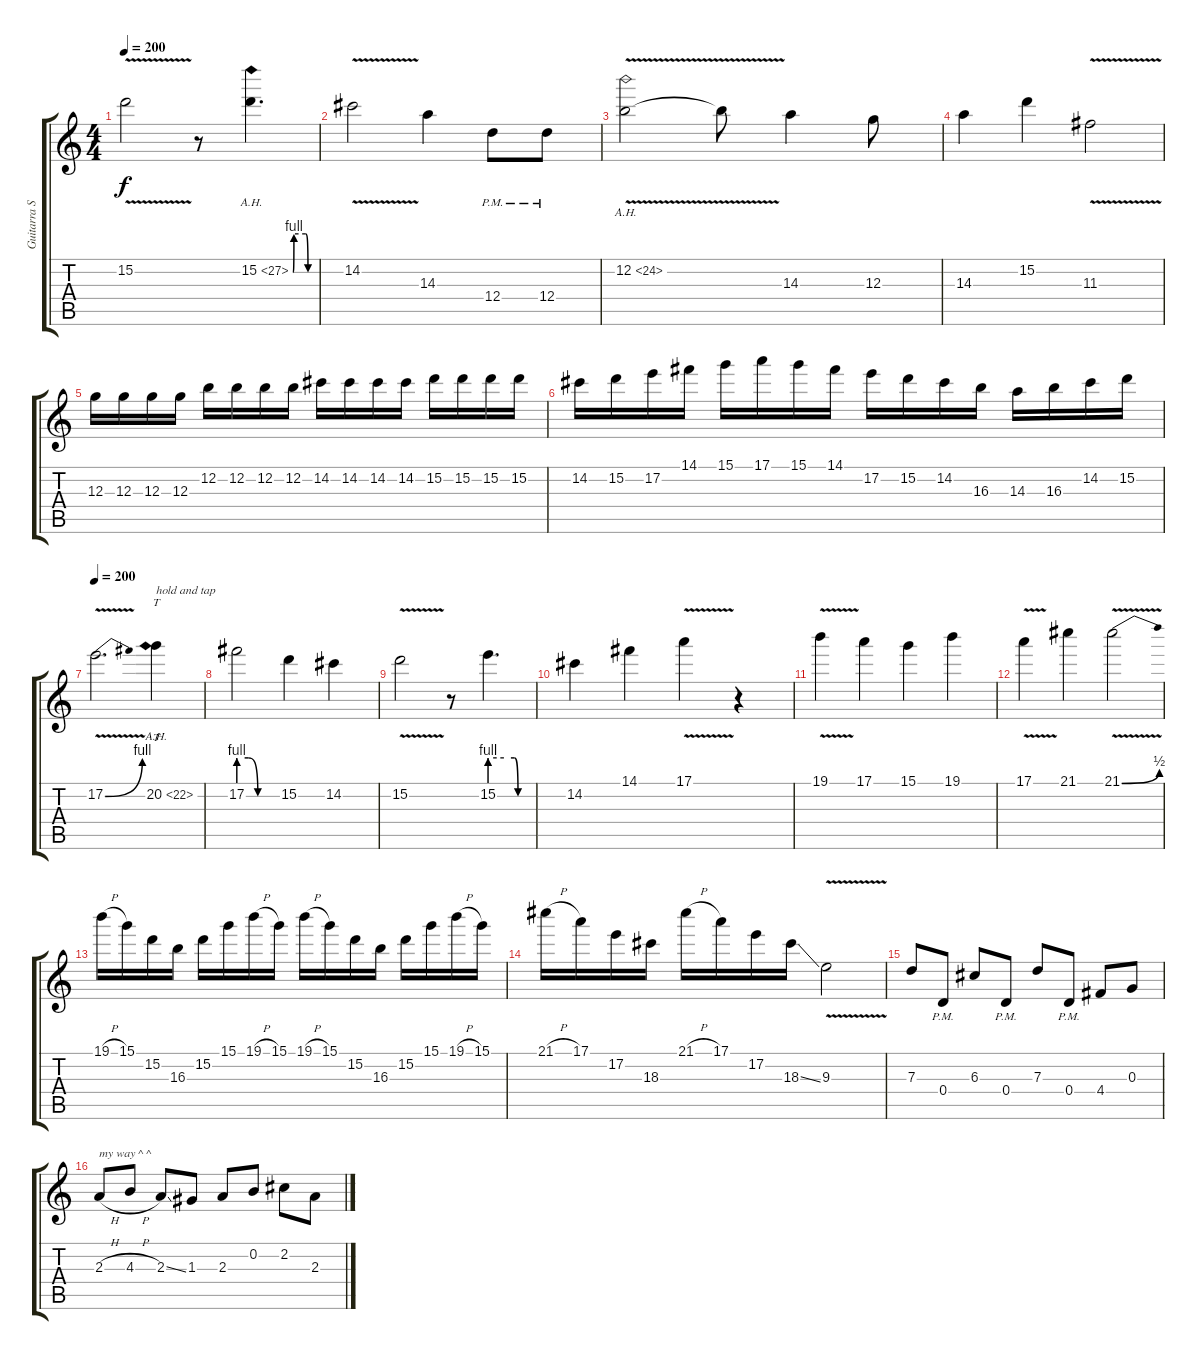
\track ("Guitarra Solist." "Guitarra S") {instrument overdrivenguitar}
\staff {score tabs}
\tuning (E4 B3 G3 D3 A2 E2) {hide}
\ts (4 4)
\tempo 200
\clef g2
\ks c
15.2{v}.2{dy f} r.8 15.2{be (custom 0 0 2 4 34 4 40 0 60 0) ah 12}.4{d} |
14.2{v}.2 14.3.4 12.4{pm}.8 12.4{pm}.8 |
12.2{ah 12 v}.2 12.2{t}.8 14.3.4 12.3.8 |
14.3.4 15.2.4 11.3{v}.2 |
12.3.16 12.3.16 12.3.16 12.3.16 12.2.16 12.2.16 12.2.16 12.2.16 14.2.16 14.2.16 14.2.16 14.2.16 15.2.16 15.2.16 15.2.16 15.2.16 |
14.2.16 15.2.16 17.2.16 14.1.16 15.1.16 17.1.16 15.1.16 14.1.16 17.2.16 15.2.16 14.2.16 16.3.16 14.3.16 16.3.16 14.2.16 15.2.16 |
\tempo 200
17.2{be (bend 0 0 60 4) v}.2{d} 20.2{ah 2}.4{tt txt "hold and tap"} |
17.2{be (custom 0 4 15 4 30 0 60 0)}.2 15.2.4 14.2.4 |
15.2{v}.2 r.8 15.2{be (custom 0 4 20 4 35 4 40 0 60 0)}.4{d} |
14.2.4 14.1.4 17.1{v}.4 r.4 |
19.1{v}.4 17.1.4 15.1.4 19.1.4 |
17.1{v}.4 21.1.4 21.1{be (bend 0 0 60 2) v}.2 |
19.1{h}.16 15.1.16 15.2.16 16.3.16 15.2.16 15.1.16 19.1{h}.16 15.1.16 19.1{h}.16 15.1.16 15.2.16 16.3.16 15.2.16 15.1.16 19.1{h}.16 15.1.16 |
21.1{h}.16 17.1.16 17.2.16 18.3.16 21.1{h}.16 17.1.16 17.2.16 18.3{ss}.16 9.3{v}.2 |
7.3.8 0.4{pm}.8 6.3.8 0.4{pm}.8 7.3.8 0.4{pm}.8 4.4.8 0.3.8 |
2.3{h}.8{txt "my way ^ ^"} 4.3{h}.8 2.3{ss}.8 1.3.8 2.3.8 0.2.8 2.2.8 2.3.8
